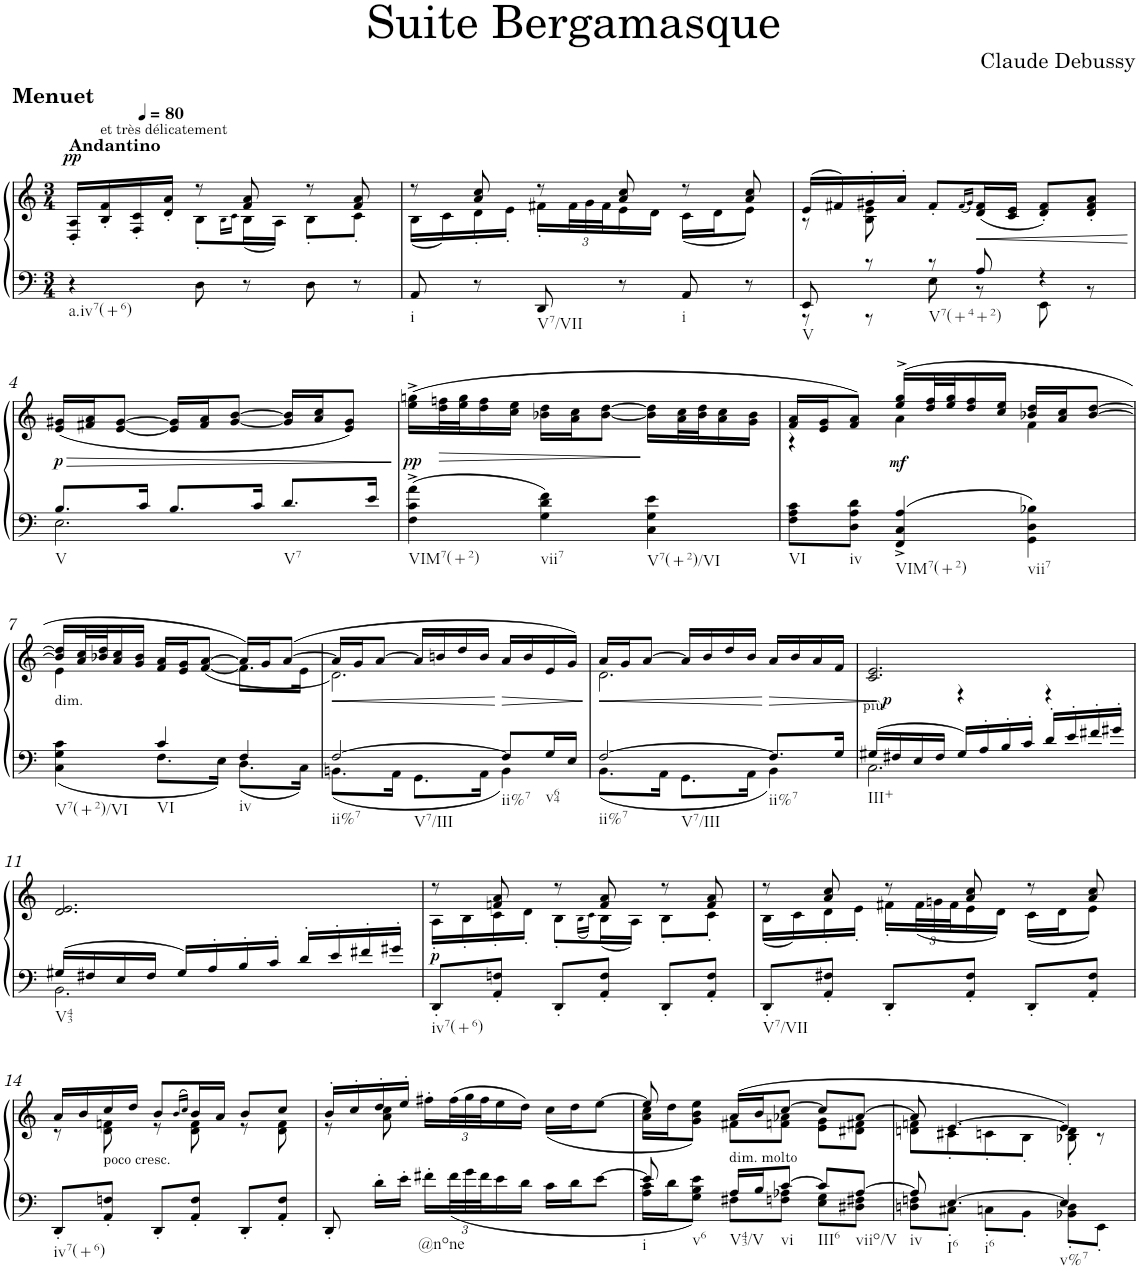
**kern	**kern	**dynam
*part1	*part1	*part1
*staff2	*staff1	*staff1/2
*I"Piano	*	*
*I'Pno.	*	*
*clefF4	*clefG2	*
*k[]	*k[]	*
*M3/4	*M3/4	*
*MM80	*MM80	*
=1	=1	=1
*	*^	*
!	!LO:TX:a:B:t=Menuet	!	!
!	!LO:TX:a:B:t=Andantino	!	!
!LO:TX:a:B:t=Menuet	!	!	!
!LO:TX:b:t=a.iv7(+6)	!	!	!
!	!	!	!LO:DY:a
4r	16D/' 16A/'LL	4ryy	pp
!	!LO:TX:a:t=et très délicatement	!	!
.	16B/' 16f/'	.	.
.	16F/' 16c/'	.	.
.	16d/' 16a/'JJ	.	.
8D\	8r	8B'\L	.
.	.	16qB\LL	.
.	.	16qc\JJ	.
8r	8f/ 8a/	(16B\L	.
.	.	16A\JJ)	.
8D\	8r	8B'\L	.
8r	8f/ 8a/	8c'\J	.
=2	=2	=2	=2
!LO:TX:b:t=i	!	!	!
8AA/	8r	(16B\LL	.
.	.	16c\)	.
8r	8a/ 8cc/	16d'\	.
.	.	16e'\JJ	.
!LO:TX:b:t=V7/VII	!	!	!
8DD/	8r	16f#X'\LL	.
*	*	*Xbrackettup	*
.	.	48f#\L	.
.	.	48g\	.
.	.	48f#\J	.
8r	8a/ 8cc/	16e\	.
.	.	16d\JJ	.
!LO:TX:b:t=i	!	!	!
8AA/	8r	(16c\LL	.
.	.	16d\J	.
8r	8a/ 8cc/	8e\J)	.
=3	=3	=3	=3
*^	*	*	*
!LO:TX:b:t=V	!	!	!	!
8EE/	8r	(16e/LL	8r	.
.	.	16f#X/)	.	.
8r	8r	16g#X'/	8B\ 8e\	.
.	.	16a'/JJ	.	.
!LO:TX:b:t=V7(+4+2)	!	!	!	!
8r	8E\	8f#'/L	2ryy	.
.	.	(16qf#/LL	.	.
.	.	16qg#/JJ)	.	.
8A/	8r	(16d/ 16f#/L	.	.
.	.	16c/ 16e/JJ	.	.
4r	8EE\	8d/' 8f#/'L)	.	.
.	8r	8d/' 8f#/' 8a/'J	.	.
*	*	*v	*v	*
!!LO:LB:g=z
=4	=4	=4	=4
!LO:TX:b:t=V	!	!	!
!	!	!	!LO:HP:b
!	!	!	!LO:DY:n=1:b
8.B/L	2.E\	(16e/ 16g#X/LL	> p
.	.	16f#X/ 16a/J	.
.	.	[8e/ [8g#/J	.
16c/Jk	.	.	.
8.B/L	.	16e/] 16g#/]LL	.
.	.	16f#/ 16a/J	.
.	.	[8g#/ [8b/J	.
16c/Jk	.	.	.
!LO:TX:b:t=V7	!	!	!
8.d/L	.	16g#/] 16b/]LL	.
.	.	16a/ 16cc/J	.
.	.	8e/ 8g#/J)	.
16e/Jk	.	.	.
*v	*v	*	*
.	.	]
=5	=5	=5
!LO:TX:b:t=VIM7(+2)	!	!
!	!	!LO:DY:b
4F\^ 4c\^ 4a\^	(16ee\^ 16ggn\^LL	pp
!	!	!LO:HP:b
.	32dd\ 32ffn\L	>
.	32ee\ 32gg\J	.
.	16dd\ 16ff\	.
.	16cc\ 16ee\JJ	.
!LO:TX:b:t=vii7	!	!
4G\ 4d\ 4f\	16b-X\ 16dd\LL	.
.	16a\ 16cc\J	.
.	[8b-\ [8dd\J	.
!LO:TX:b:t=V7(+2)/VI	!	!
4C\ 4G\ 4e\	16b-\] 16dd\]LL	]
.	32a\ 32cc\L	.
.	32b-\ 32dd\J	.
.	16a\ 16cc\	.
.	16g\ 16b-\JJ	.
=6	=6	=6
*	*^	*
!LO:TX:b:t=VI	!	!	!
8F\ 8A\ 8c\L	16f/ 16a/LL	4r	.
.	16e/ 16g/J	.	.
!LO:TX:b:t=iv	!	!	!
8D\ 8A\ 8d\J	8f/ 8a/J)	.	.
!LO:TX:b:t=VIM7(+2)	!	!	!
!	!	!	!LO:DY:b
4FF/^ 4C/^ 4A/^	(16ee/^ 16gg/^LL	4a\	mf
.	32dd/ 32ff/L	.	.
.	32ee/ 32gg/J	.	.
.	16dd/ 16ff/	.	.
.	16cc/ 16ee/JJ	.	.
!LO:TX:b:t=vii7	!	!	!
4GG\ 4D\ 4B-X\	16b-X/ 16dd/LL	4f\	.
.	16a/ 16cc/J	.	.
.	[8b-/ [8dd/J	.	.
!!LO:LB:g=z	!!
=7	=7	=7	=7
*^	*	*	*
!	!	!LO:TX:b:t=dim.	!	!
!LO:TX:b:t=V7(+2)/VI	!	!	!	!
4C\ 4G\ 4c\	4ryy	16b-/] 16dd/]LL	4e\	.
.	.	32a/ 32cc/L	.	.
.	.	32b-X/ 32dd/J	.	.
.	.	16a/ 16cc/	.	.
.	.	16g/ 16b-/JJ	.	.
!LO:TX:b:t=VI	!	!	!	!
4c/	8.F\L	16f/ 16a/LL	4ryy	.
.	.	16e/ 16g/J	.	.
.	.	(<[8f/ [8a/J	.	.
.	16E\Jk	.	.	.
!LO:TX:b:t=iv	!	!	!	!
4F/	8.D\L	16a/LL])	8.f\L]	.
.	.	16g/J	.	.
.	.	([8a/J	.	.
.	16C\Jk	.	16e\Jk	.
=8	=8	=8	=8	=8
!LO:TX:b:t=ii%7	!	!	!	!
!LO:TX:b:t=V7/III	!	!	!	!
!	!	!	!	!LO:HP:b
[2F/	8.BBn\L	16a/LL]	2.d\)	<
.	.	16g/J	.	.
.	.	[8a/J	.	.
.	16AA\Jk	.	.	.
.	8.GG\L	16a/LL]	.	.
.	.	16bn/	.	.
.	.	16dd/	.	.
.	16AA\Jk	16b/JJ	.	.
!LO:TX:b:t=ii%7	!	!	!	!
!	!	!	!	!LO:HP:n=1:b
8F/L]	4BB\	16a/LL	.	[ >
.	.	16b/	.	.
!LO:TX:b:t=v64	!	!	!	!
16G/L	.	16e/	.	.
16E/JJ	.	16g/JJ)	.	.
*v	*v	*	*	*
*	*v	*v	*
.	.	]
=9	=9	=9
*^	*	*
!LO:TX:b:t=ii%7	!	!	!
!LO:TX:b:t=V7/III	!	!	!
!	!	!	!LO:HP:b
*	*	*^	*
[2F/	8.BB\L	16a/LL	2.d\	<
.	.	16g/J	.	.
.	.	[8a/J	.	.
.	16AA\Jk	.	.	.
.	8.GG\L	16a/LL]	.	.
.	.	16b/	.	.
.	.	16dd/	.	.
.	16AA\Jk	16b/JJ	.	.
!LO:TX:b:t=ii%7	!	!	!	!
!	!	!	!	!LO:HP:n=1:b
8.F/L]	4BB\	16a/LL	.	[ >
.	.	16b/	.	.
.	.	16a/	.	.
16G/Jk	.	16f/JJ	.	.
*v	*v	*	*	*
*	*v	*v	*
.	.	]
=10	=10	=10
*^	*^	*
!	!	!LO:TX:b:t=più	!	!
!LO:TX:b:t=III+	!	!	!	!
!	!	!	!	!LO:DY:b
16G#X/LL	2.C\	2.c/ 2.e/	4ryy	p
16F#X/	.	.	.	.
16E/	.	.	.	.
16F#/JJ	.	.	.	.
16G#/LL	.	.	4r	.
16A'/	.	.	.	.
16B'/	.	.	.	.
16c'/JJ	.	.	.	.
16d'/LL	.	.	4r	.
16e'/	.	.	.	.
16f#X'/	.	.	.	.
16g#X'/JJ	.	.	.	.
*	*	*v	*v	*
!!LO:LB:g=z
=11	=11	=11	=11
!LO:TX:b:t=V43	!	!	!
16G#X/LL	2.BB\	2.d/ 2.e/	.
16F#X/	.	.	.
16E/	.	.	.
16F#/JJ	.	.	.
16G#/LL	.	.	.
16A'/	.	.	.
16B'/	.	.	.
16c'/JJ	.	.	.
16d'/LL	.	.	.
16e'/	.	.	.
16f#X'/	.	.	.
16g#X'/JJ	.	.	.
*v	*v	*	*
=12	=12	=12
*	*^	*
!LO:TX:b:t=iv7(+6)	!	!	!
!	!	!	!LO:DY:b
8DD'/L	8r	16A'\LL	p
.	.	16B'\	.
8AA/' 8Fn/'J	8fn/ 8a/	16c'\	.
.	.	16d'\JJ	.
8DD'/L	8r	8B'\L	.
.	.	(16qB\LL	.
.	.	16qc\JJ)	.
8AA/' 8F/'J	8f/ 8a/	(16B\L	.
.	.	16A\JJ)	.
8DD'/L	8r	8B'\L	.
8AA/' 8F/'J	8f/ 8a/	8c'\J	.
=13	=13	=13	=13
!LO:TX:b:t=V7/VII	!	!	!
8DD'/L	8r	(16B\LL	.
.	.	16c\)	.
8AA/' 8F#X/'J	8a/ 8cc/	16d'\	.
.	.	16e'\JJ	.
8DD'/L	8r	16f#X'\LL	.
.	.	(48f#\L	.
.	.	48gn\	.
.	.	48f#\J	.
8AA/' 8F#/'J	8a/ 8cc/	16e\	.
.	.	16d\JJ)	.
8DD'/L	8r	(16c\LL	.
.	.	16d\J	.
8AA/' 8F#/'J	8a/ 8cc/	8e\J)	.
!!LO:LB:g=z	!!
=14	=14	=14	=14
!LO:TX:b:t=iv7(+6)	!	!	!
8DD'/L	16a/LL	8r	.
.	16b/	.	.
!	!LO:TX:b:t=poco cresc.	!	!
8AA/' 8Fn/'J	16cc/	8d\ 8fn\	.
.	16dd/JJ	.	.
8DD'/L	8b/L	8r	.
.	(16qb/LL	.	.
.	16qcc/JJ)	.	.
8AA/' 8F/'J	16b/L	8d\ 8f\	.
.	16a/JJ	.	.
8DD'/L	8b/L	8r	.
8AA/' 8F/'J	8cc/J	8d\ 8f\	.
=15	=15	=15	=15
8DD'/	16b'/LL	8r	.
.	16cc'/	.	.
16d'\LL	16dd'/	8a\ 8cc\	.
16e'\JJ	16ee'/JJ	.	.
!LO:TX:b:t=@none	!	!	!
16f#X'\LL	16ff#X'\LL	2ryy	.
*Xbrackettup	*	*	*
48f#\L	(48ff#\L	.	.
48g\	48gg\	.	.
48f#\J	48ff#\J	.	.
16e\	16ee\	.	.
16d\JJ	16dd\JJ)	.	.
16c\LL	(16cc\LL	.	.
16d\J	16dd\J	.	.
[8e\J	[8ee\J	.	.
=16	=16	=16	=16
*^	*	*	*
!LO:TX:b:t=i	!	!	!	!
8e/]	16A\ 16c\LL	8ee/]	16a\ 16cc\LL	.
.	16d\J	.	16dd\J	.
!LO:TX:b:t=v6	!	!	!	!
8ryy	8G\ 8B\ 8e\J	8ryy	8g\ 8b\ 8ee\J)	.
!	!	!LO:TX:b:t=dim. molto	!	!
!LO:TX:b:t=V43/V	!	!	!	!
16A/LL	8F#X\L	(16a/LL	8f#X\L	.
16B/J	.	16b/J	.	.
!LO:TX:b:t=vi	!	!	!	!
[8c/J	8Fn\ 8A-X\J	[8cc/J	8fn\ 8a-X\J	.
!LO:TX:b:t=III6	!	!	!	!
8c/L]	8E\ 8G\L	8cc/L]	8e\ 8g\L	.
!LO:TX:b:t=viio/V	!	!	!	!
[8A-/J	8D#X\ 8F#X\J	[8a-/J	8d#X\ 8f#X\J	.
=17	=17	=17	=17	=17
!LO:TX:b:t=iv	!	!	!	!
8A-/]	8Dn\ 8Fn\L	8a-/]	8dn\ 8fn\L	.
!LO:TX:b:t=I6	!	!	!	!
!LO:TX:b:t=i6	!	!	!	!
[4.E/	8C#X'\J	[4.e/	8c#X'\	.
.	8Cn'\L	.	8cn'\	.
.	8BB'\J	.	8B'\J	.
!LO:TX:b:t=v%7	!	!	!	!
4E/]	8BB-X\' 8D\'L	4e/])	8B-X\' 8d\'	.
.	8EE'\J	.	8r	.
*v	*v	*	*	*
*	*v	*v	*
=	=	=
*-	*-	*-
